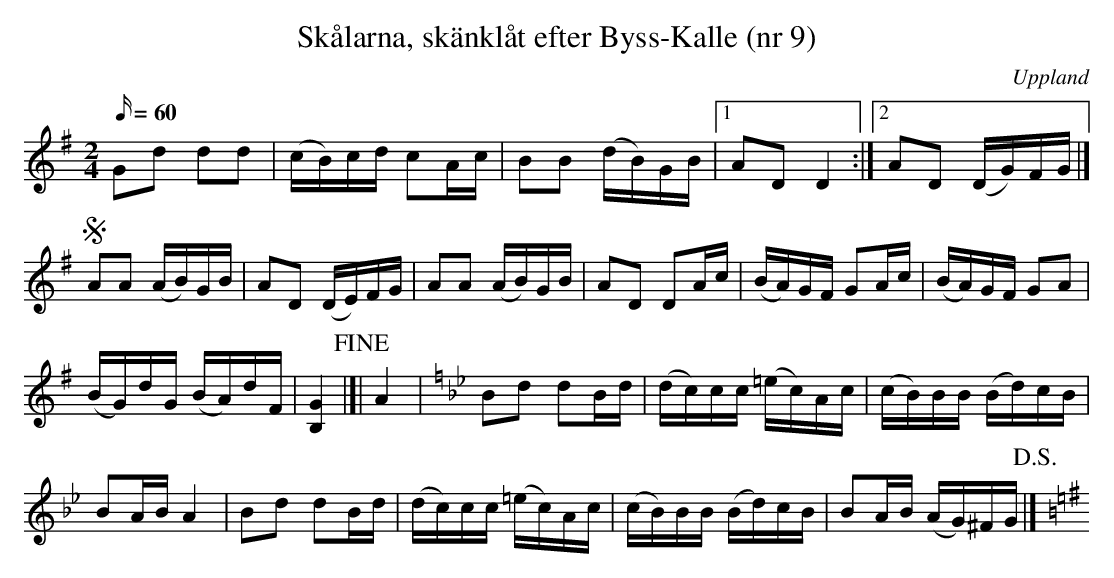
X:1
T: Sk\aalarna, sk\"ankl\aat efter Byss-Kalle (nr 9)
M: 2/4
L: 1/16
O: Uppland
Q: 60
K: G
G2d2 d2d2 | (cB)cd c2Ac | B2B2 (dB)GB |1 A2D2 D4 :|2 A2D2 (DG)FG |]
!segno! A2A2 (AB)GB | A2D2 (DE)FG | A2A2 (AB)GB | A2D2 D2Ac | (BA)GF G2Ac | (BA)GF G2A2 |
(BG)dG (BA)dF | [B,4G4] !fine! |]| A4 | [K:Gm] B2d2 d2Bd | (dc)cc (=ec)Ac | (cB)BB (Bd)cB |
B2AB A4 | B2d2 d2Bd | (dc)cc (=ec)Ac | (cB)BB (Bd)cB | B2AB (AG)^FG [K:G] !D.S.!|]
